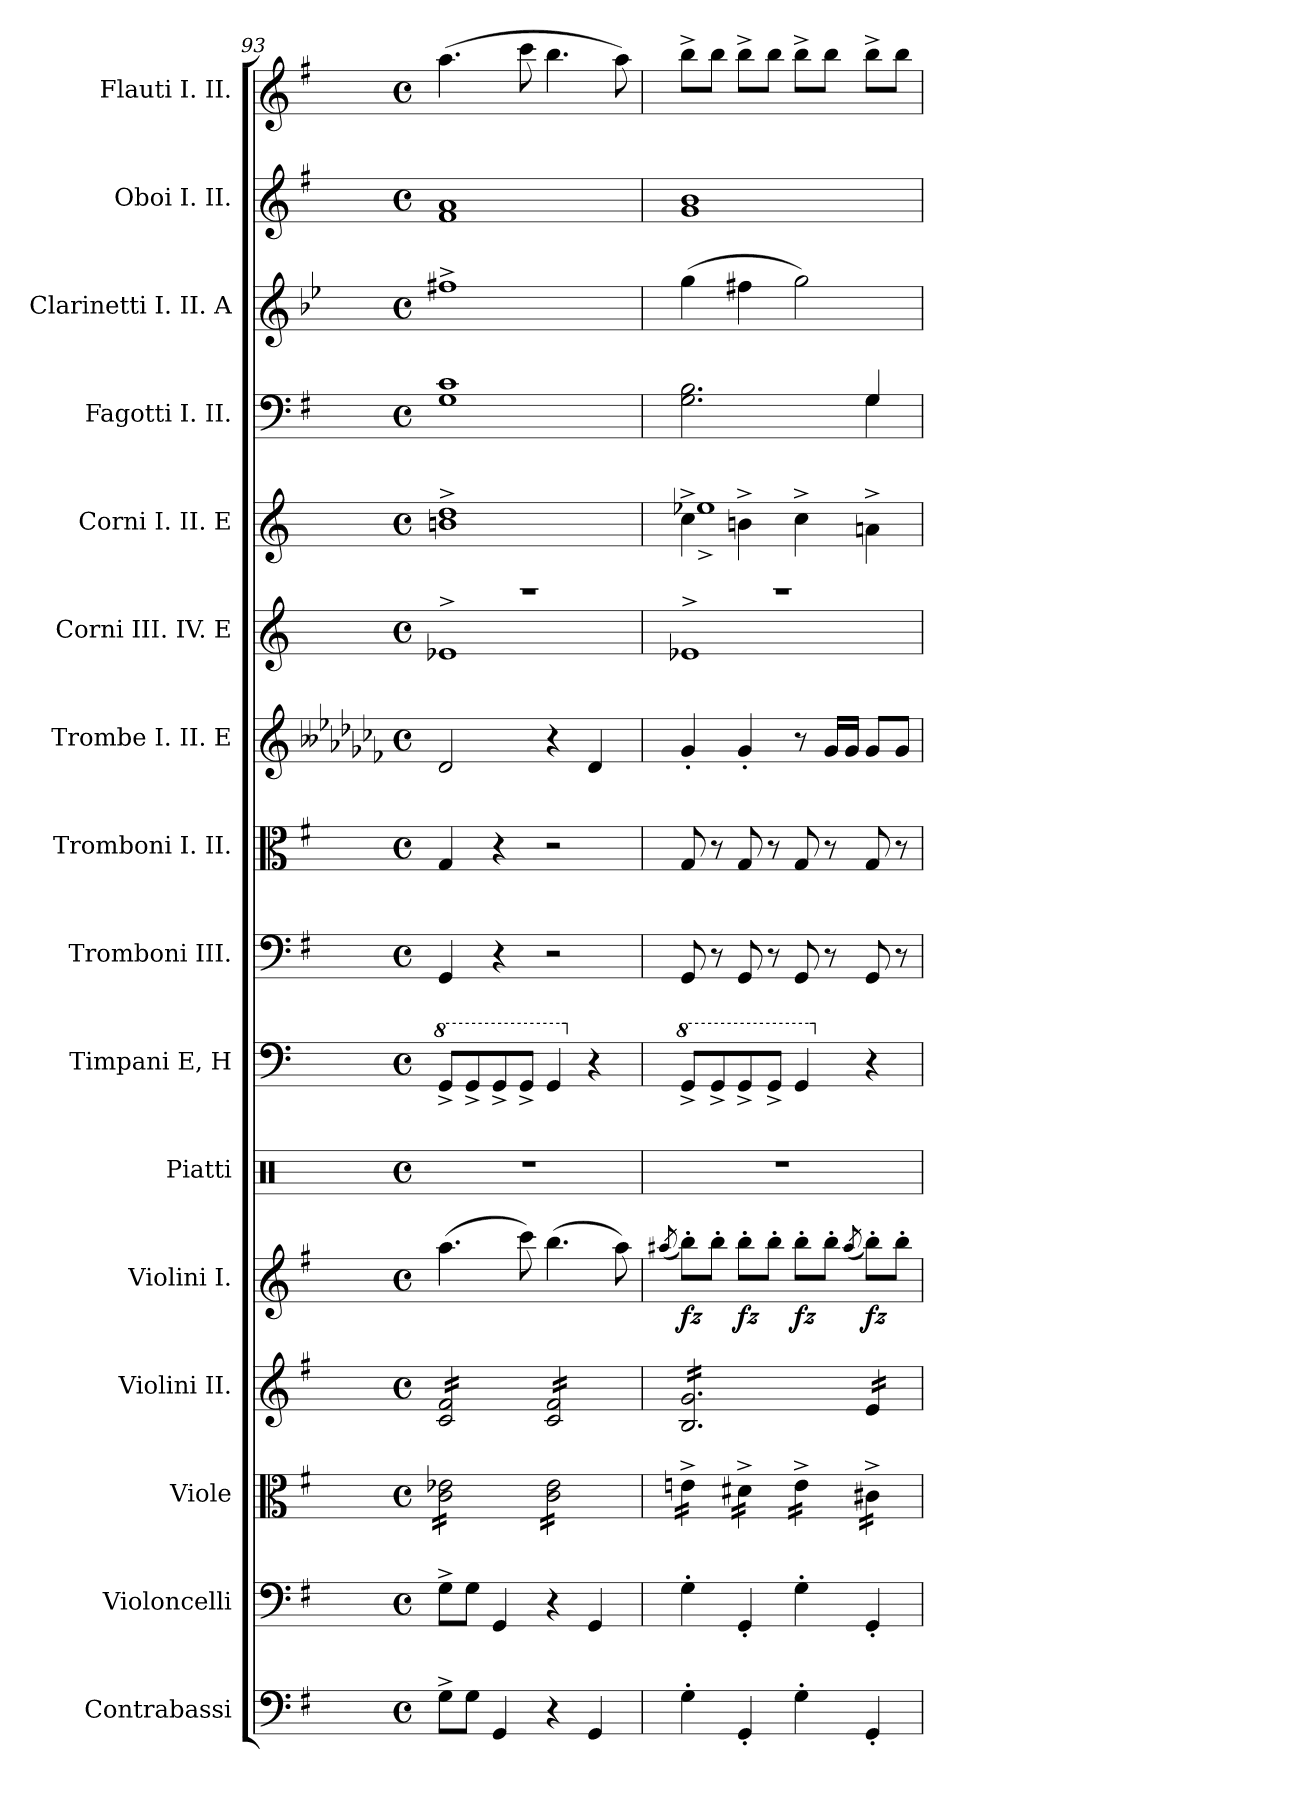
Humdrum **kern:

**kern	**kern	**kern	**kern	**kern	**dynam	**kern	**kern	**kern	**kern	**kern	**kern	**kern	**kern	**kern	**kern	**kern
*part16	*part15	*part14	*part13	*part12	*part12	*part11	*part10	*part9	*part8	*part7	*part6	*part5	*part4	*part3	*part2	*part1
*staff16	*staff15	*staff14	*staff13	*staff12	*staff12	*staff11	*staff10	*staff9	*staff8	*staff7	*staff6	*staff5	*staff4	*staff3	*staff2	*staff1
*I"Contrabassi	*I"Violoncelli	*I"Viole	*I"Violini II.	*I"Violini I.	*	*I"Piatti	*I"Timpani E, H	*I"Tromboni III.	*I"Tromboni I. II.	*I"Trombe I. II. E	*I"Corni III. IV. E	*I"Corni I. II. E	*I"Fagotti I. II.	*I"Clarinetti I. II. A	*I"Oboi I. II.	*I"Flauti I. II.
*I'Cb.	*I'Vcl.	*I'Vle	*I'Viol. II.	*I'Viol. I.	*	*I'Piatti	*I'Timp.	*I'Trbni. III.	*I'Trbni. I. II.	*I'Trbe. I. II.	*I'Cor. III. IV. E	*I'Cor. I. II. E	*I'Fag. I. II.	*I'Cl. I. II.	*I'Ob. I. II.	*I'Fl. I. II.
*clefF4	*clefF4	*clefC3	*clefG2	*clefG2	*	*clefX	*clefF4	*clefF4	*clefC3	*clefG2	*clefG2	*clefG2	*clefF4	*clefG2	*clefG2	*clefG2
*ITrd7c12	*	*	*	*	*	*	*	*	*	*ITrd-3c-4	*ITrd5c8	*ITrd5c8	*	*ITrd2c3	*	*
*k[f#]	*k[f#]	*k[f#]	*k[f#]	*k[f#]	*	*k[]	*k[]	*k[f#]	*k[f#]	*k[b--e-a-d-g-c-f-]	*k[f#c#g#d#]	*k[f#c#g#d#]	*k[f#]	*k[f#]	*k[f#]	*k[f#]
*M4/4	*M4/4	*M4/4	*M4/4	*M4/4	*	*M4/4	*M4/4	*M4/4	*M4/4	*M4/4	*M4/4	*M4/4	*M4/4	*M4/4	*M4/4	*M4/4
*met(c)	*met(c)	*met(c)	*met(c)	*met(c)	*	*met(c)	*met(c)	*met(c)	*met(c)	*met(c)	*met(c)	*met(c)	*met(c)	*met(c)	*met(c)	*met(c)
*	*	*	*	*	*	*	*8va	*	*	*	*	*	*	*	*	*
=93	=93	=93	=93	=93	=93	=93	=93	=93	=93	=93	=93	=93	=93	=93	=93	=93
*	*	*	*	*	*	*	*	*	*	*	*^	*	*	*	*	*
*	*	*tremolo	*	*	*	*	*	*	*	*	*	*	*	*	*	*	*
*	*	*	*tremolo	*	*	*	*	*	*	*	*	*	*	*	*	*	*
8GG^\L	8G^\L	16c\ 16e-X\LL	16c/ 16f#/LL	(4.aa\	.	1r	8G^/L	4GG/	4G/	2g-/	1Gn^	1rccc	1d#X^ 1f#^	1G 1c	1dd#X^	1f# 1a	(4.aa\
.	.	16c\ 16e-X\	16c/ 16f#/	.	.	.	.	.	.	.	.	.	.	.	.	.	.
8GG\J	8G\J	16c\ 16e-X\	16c/ 16f#/	.	.	.	8G^/	.	.	.	.	.	.	.	.	.	.
.	.	16c\ 16e-X\	16c/ 16f#/	.	.	.	.	.	.	.	.	.	.	.	.	.	.
4GGG/	4GG/	16c\ 16e-X\	16c/ 16f#/	.	.	.	8G^/	4r	4r	.	.	.	.	.	.	.	.
.	.	16c\ 16e-X\	16c/ 16f#/	.	.	.	.	.	.	.	.	.	.	.	.	.	.
.	.	16c\ 16e-X\	16c/ 16f#/	8ccc\)	.	.	8G^/J	.	.	.	.	.	.	.	.	.	8ccc\
.	.	16c\ 16e-X\JJ	16c/ 16f#/JJ	.	.	.	.	.	.	.	.	.	.	.	.	.	.
4r	4r	16c\ 16e-\LL	16c/ 16f#/LL	(4.bb\	.	.	4G/	2r	2r	4r	.	.	.	.	.	.	4.bb\
.	.	16c\ 16e-\	16c/ 16f#/	.	.	.	.	.	.	.	.	.	.	.	.	.	.
.	.	16c\ 16e-\	16c/ 16f#/	.	.	.	.	.	.	.	.	.	.	.	.	.	.
.	.	16c\ 16e-\	16c/ 16f#/	.	.	.	.	.	.	.	.	.	.	.	.	.	.
*	*	*	*	*	*	*	*X8va	*	*	*	*	*	*	*	*	*	*
4GGG/	4GG/	16c\ 16e-\	16c/ 16f#/	.	.	.	4r	.	.	4g-/	.	.	.	.	.	.	.
.	.	16c\ 16e-\	16c/ 16f#/	.	.	.	.	.	.	.	.	.	.	.	.	.	.
.	.	16c\ 16e-\	16c/ 16f#/	8aa\)	.	.	.	.	.	.	.	.	.	.	.	.	8aa\)
.	.	16c\ 16e-\JJ	16c/ 16f#/JJ	.	.	.	.	.	.	.	.	.	.	.	.	.	.
=94	=94	=94	=94	=94	=94	=94	=94	=94	=94	=94	=94	=94	=94	=94	=94	=94	=94
.	.	.	.	(>8qaa#X/	.	.	.	.	.	.	.	.	.	.	.	.	.
*	*	*	*	*	*	*	*8va	*	*	*	*	*	*	*	*	*	*
*	*	*	*	*	*	*	*	*	*	*	*	*	*^	*^	*	*	*
!	!	!	!	!	!LO:DY:b	!	!	!	!	!	!	!	!	!	!	!	!	!	!
4GG'\	4G'\	16en^\LL	16B/ 16g/LL	8bb'\L)	fz	1r	8G^/L	8GG/	8G/	4cc-'/	1Gn^	1rccc	4e^\	1gn^	2.G\ 2.B\	2.ryy	(4ee\	1g 1b	8bb^\L
.	.	16en^\	16B/ 16g/	.	.	.	.	.	.	.	.	.	.	.	.	.	.	.	.
.	.	16en^\	16B/ 16g/	8bb'\J	.	.	8G^/	8r	8r	.	.	.	.	.	.	.	.	.	8bb\J
.	.	16en^\JJ	16B/ 16g/	.	.	.	.	.	.	.	.	.	.	.	.	.	.	.	.
!	!	!	!	!	!LO:DY:b	!	!	!	!	!	!	!	!	!	!	!	!	!	!
4GGG'/	4GG'/	16d#X^\LL	16B/ 16g/	8bb'\L	fz	.	8G^/	8GG/	8G/	4cc-'/	.	.	4d#X^\	.	.	.	4dd#X\	.	8bb^\L
.	.	16d#X^\	16B/ 16g/	.	.	.	.	.	.	.	.	.	.	.	.	.	.	.	.
.	.	16d#X^\	16B/ 16g/	8bb'\J	.	.	8G^/J	8r	8r	.	.	.	.	.	.	.	.	.	8bb\J
.	.	16d#X^\JJ	16B/ 16g/	.	.	.	.	.	.	.	.	.	.	.	.	.	.	.	.
!	!	!	!	!	!LO:DY:b	!	!	!	!	!	!	!	!	!	!	!	!	!	!
4GG'\	4G'\	16e^\LL	16B/ 16g/	8bb'\L	fz	.	4G/	8GG/	8G/	8r	.	.	4e^\	.	.	.	2ee\)	.	8bb^\L
.	.	16e^\	16B/ 16g/	.	.	.	.	.	.	.	.	.	.	.	.	.	.	.	.
.	.	16e^\	16B/ 16g/	8bb'\J	.	.	.	8r	8r	16cc-/LL	.	.	.	.	.	.	.	.	8bb\J
.	.	16e^\JJ	16B/ 16g/JJ	.	.	.	.	.	.	16cc-/JJ	.	.	.	.	.	.	.	.	.
.	.	.	.	(>8qaa#/	.	.	.	.	.	.	.	.	.	.	.	.	.	.	.
*	*	*	*	*	*	*	*X8va	*	*	*	*	*	*	*	*	*	*	*	*
!	!	!	!	!	!LO:DY:b	!	!	!	!	!	!	!	!	!	!	!	!	!	!
4GGG'/	4GG'/	16c#X^\LL	16e/LL	8bb'\L)	fz	.	4r	8GG/	8G/	8cc-/L	.	.	4c#X^\	.	4G/	4G\	.	.	8bb^\L
.	.	16c#X^\	16e/	.	.	.	.	.	.	.	.	.	.	.	.	.	.	.	.
.	.	16c#X^\	16e/	8bb'\J	.	.	.	8r	8r	8cc-/J	.	.	.	.	.	.	.	.	8bb\J
.	.	16c#X^\JJ	16e/JJ	.	.	.	.	.	.	.	.	.	.	.	.	.	.	.	.
*	*	*	*Xtremolo	*	*	*	*	*	*	*	*	*	*	*	*	*	*	*	*
*	*	*Xtremolo	*	*	*	*	*	*	*	*	*	*	*	*	*	*	*	*	*
*	*	*	*	*	*	*	*	*	*	*	*v	*v	*	*	*v	*v	*	*	*
*	*	*	*	*	*	*	*	*	*	*	*	*v	*v	*	*	*	*
=	=	=	=	=	=	=	=	=	=	=	=	=	=	=	=	=
*-	*-	*-	*-	*-	*-	*-	*-	*-	*-	*-	*-	*-	*-	*-	*-	*-
